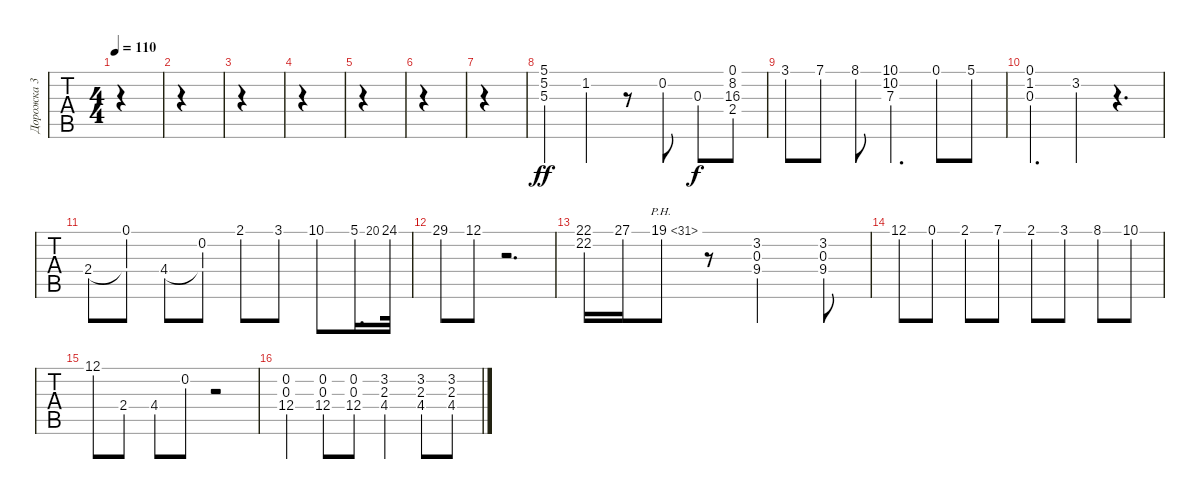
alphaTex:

\track ("Дорожка 3" "Дорожка 3") {instrument brightacousticpiano}
\staff {tabs}
\tuning (E4 B3 G3 D3 A2 E2) {hide}
\ts (4 4)
\tempo 110
\clef g2
\ks c
|
|
|
|
|
|
|
(5.1 5.2 5.3).4{dy ff} 1.2.4 r.8 0.2.8 0.3.8{dy f} (0.1 8.2 16.3 2.4).8 |
3.1.8 7.1.8 8.1.8 (10.1 10.2 7.3).4{d} 0.1.8 5.1.8 |
(0.1 1.2 0.3).4{d} 3.2.4 r.4{d} |
2.4.8 (0.1 2.4{t}).8 4.4.8 (0.2 4.4{t}).8 2.1.8 3.1.8 10.1.8 5.1.16{d} 20.1.8{gr} 24.1.32 |
29.1.8 12.1.8 r.2{d} |
(22.1 22.2).16 27.1.16 19.1{ph 12}.8 r.8 (3.2{st} 0.3{st} 9.4{st}).2 (3.2 0.3 9.4).8 |
12.1.8 0.1.8 2.1.8 7.1.8 2.1.8 3.1.8 8.1.8 10.1.8 |
12.1.8 2.4.8 4.4.8 0.2.8 r.2 |
(0.2 0.3 12.4).4 (0.2 0.3 12.4).8 (0.2 0.3 12.4).8 (3.2 2.3 4.4).4 (3.2 2.3 4.4).8 (3.2 2.3 4.4).8
